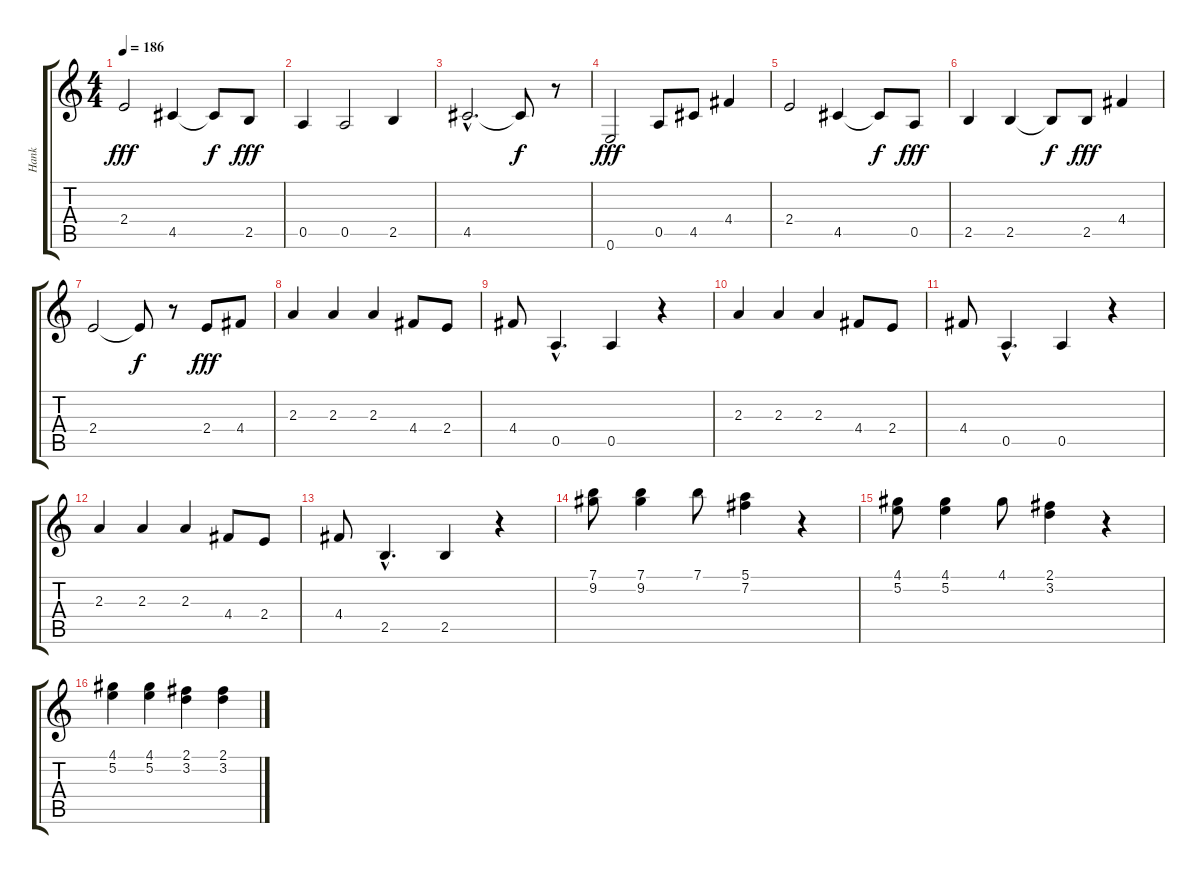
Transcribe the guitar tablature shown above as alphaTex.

\track ("Hank" "Hank") {instrument electricguitarjazz}
\staff {score tabs}
\tuning (E4 B3 G3 D3 A2 E2) {hide}
\ts (4 4)
\tempo 186
\clef g2
\ks c
2.4.2{dy fff} 4.5.4 4.5{t}.8{dy f} 2.5.8{dy fff} |
0.5.4 0.5.2 2.5.4 |
4.5{hac}.2{d} 4.5{t}.8{dy f} r.8 |
0.6.2{dy fff} 0.5.8 4.5.8 4.4.4 |
2.4.2 4.5.4 4.5{t}.8{dy f} 0.5.8{dy fff} |
2.5.4 2.5.4 2.5{t}.8{dy f} 2.5.8{dy fff} 4.4.4 |
2.4.2 2.4{t}.8{dy f} r.8 2.4.8{dy fff} 4.4.8 |
2.3.4 2.3.4 2.3.4 4.4.8 2.4.8 |
4.4.8 0.5{hac}.4{d} 0.5.4 r.4 |
2.3.4 2.3.4 2.3.4 4.4.8 2.4.8 |
4.4.8 0.5{hac}.4{d} 0.5.4 r.4 |
2.3.4 2.3.4 2.3.4 4.4.8 2.4.8 |
4.4.8 2.5{hac}.4{d} 2.5.4 r.4 |
(7.1 9.2).8{volume 16 instrument electricguitarmuted} (7.1 9.2).4 7.1.8 (5.1 7.2).4 r.4 |
(4.1 5.2).8 (4.1 5.2).4 4.1.8 (2.1 3.2).4 r.4 |
(4.1 5.2).4 (4.1 5.2).4 (2.1 3.2).4 (2.1 3.2).4
